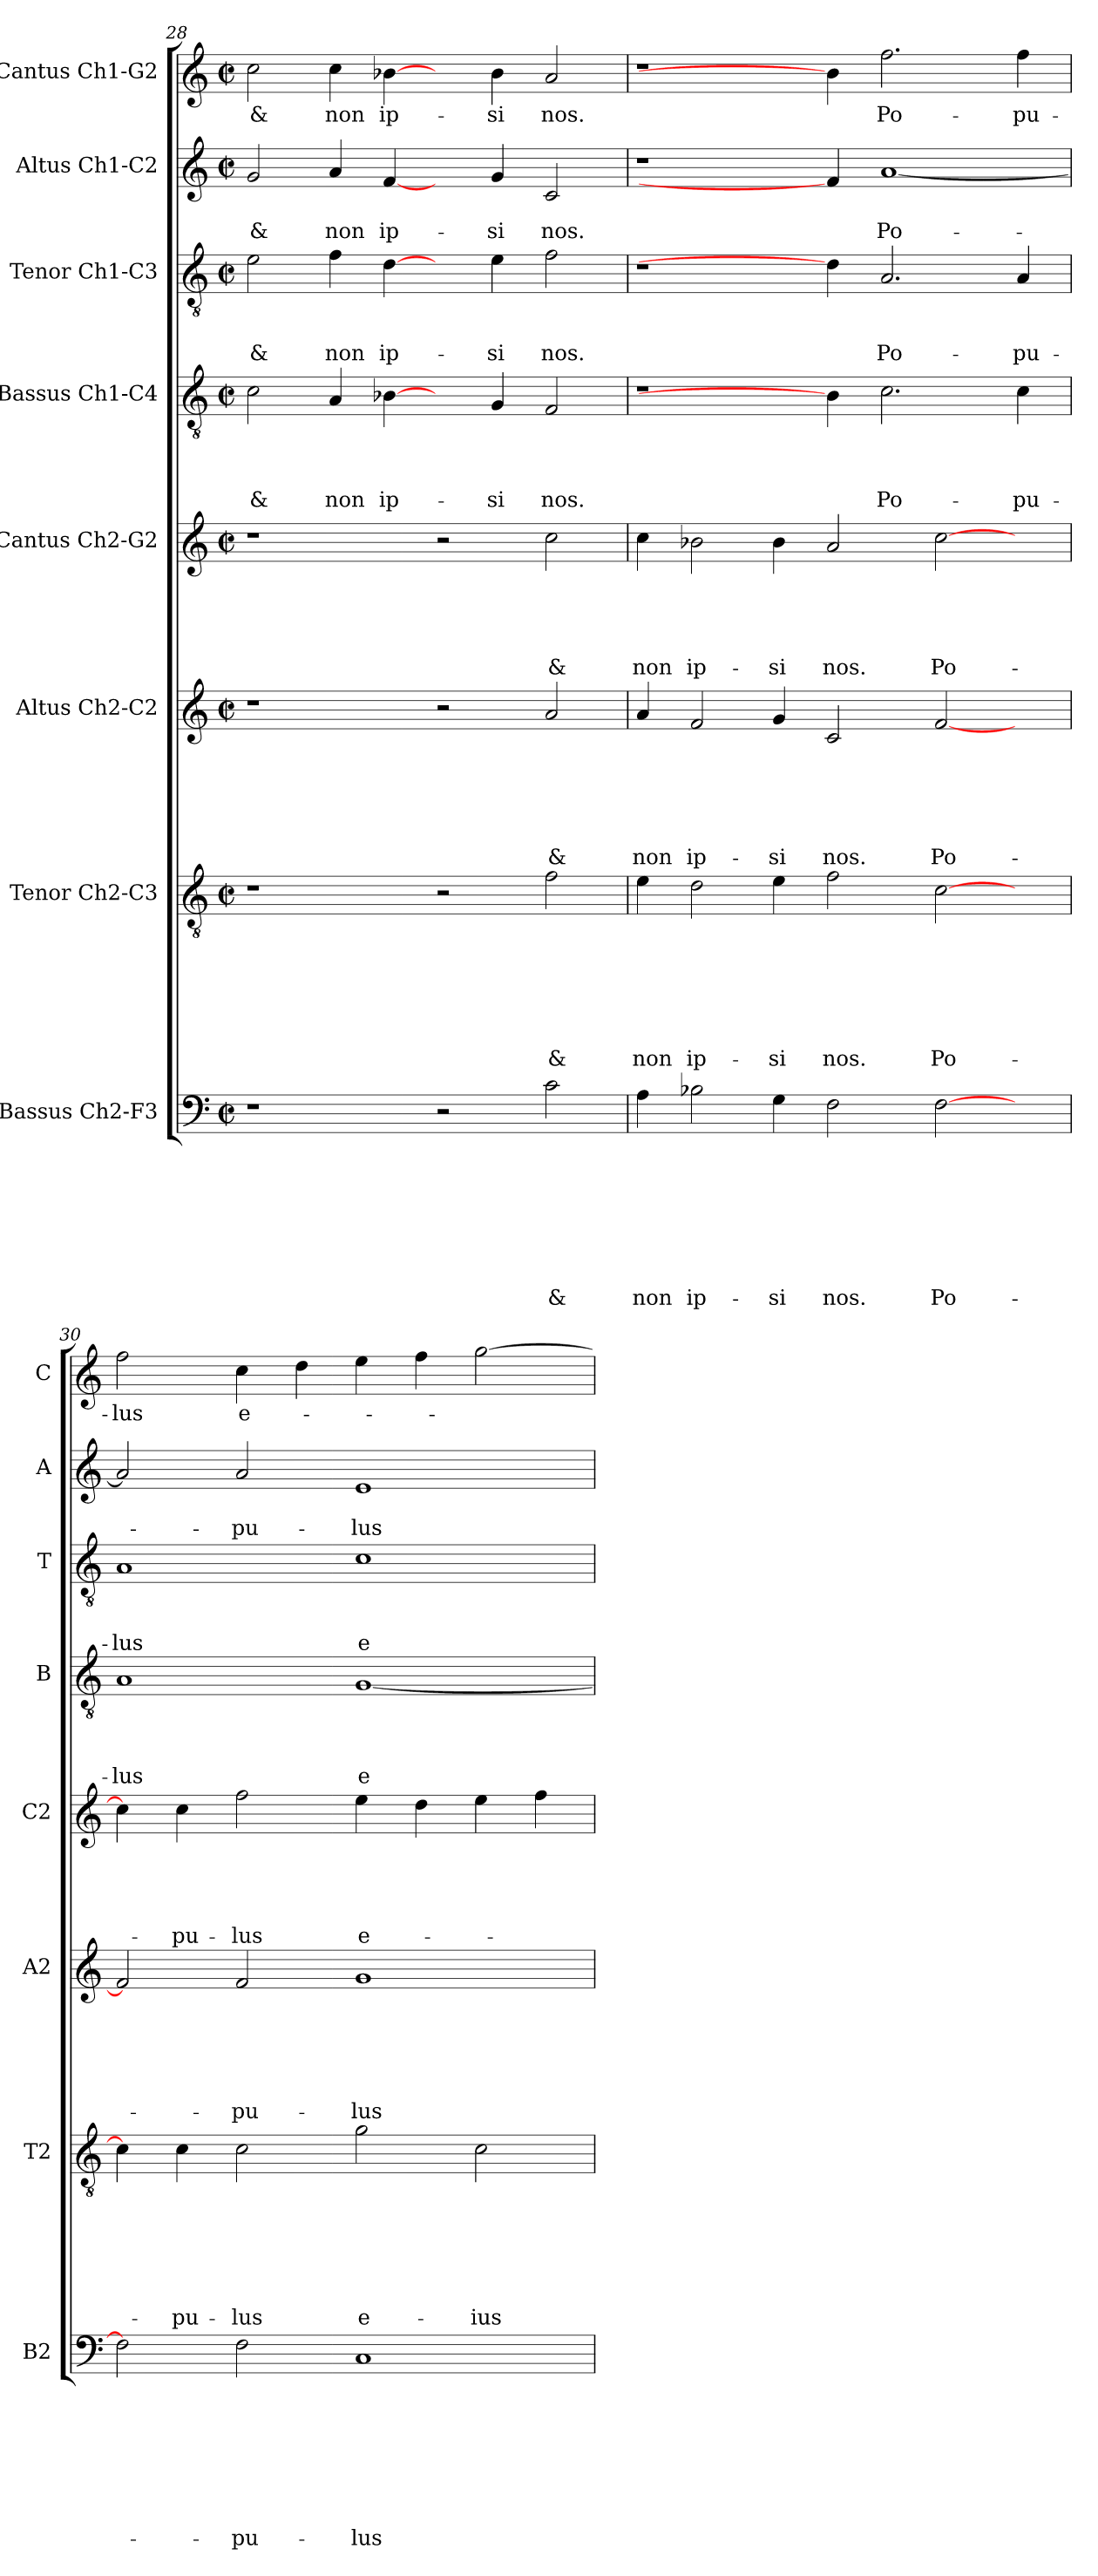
**kern	**text	**text	**text	**text	**text	**text	**text	**text	**kern	**text	**text	**text	**text	**text	**text	**text	**kern	**text	**text	**text	**text	**text	**text	**kern	**text	**text	**text	**text	**text	**kern	**text	**text	**text	**text	**kern	**text	**text	**text	**kern	**text	**text	**kern	**text
*part8	*part8	*part8	*part8	*part8	*part8	*part8	*part8	*part8	*part7	*part7	*part7	*part7	*part7	*part7	*part7	*part7	*part6	*part6	*part6	*part6	*part6	*part6	*part6	*part5	*part5	*part5	*part5	*part5	*part5	*part4	*part4	*part4	*part4	*part4	*part3	*part3	*part3	*part3	*part2	*part2	*part2	*part1	*part1
*staff8	*staff8	*staff8	*staff8	*staff8	*staff8	*staff8	*staff8	*staff8	*staff7	*staff7	*staff7	*staff7	*staff7	*staff7	*staff7	*staff7	*staff6	*staff6	*staff6	*staff6	*staff6	*staff6	*staff6	*staff5	*staff5	*staff5	*staff5	*staff5	*staff5	*staff4	*staff4	*staff4	*staff4	*staff4	*staff3	*staff3	*staff3	*staff3	*staff2	*staff2	*staff2	*staff1	*staff1
*I"Bassus Ch2-F3	*	*	*	*	*	*	*	*	*I"Tenor Ch2-C3	*	*	*	*	*	*	*	*I"Altus Ch2-C2	*	*	*	*	*	*	*I"Cantus Ch2-G2	*	*	*	*	*	*I"Bassus Ch1-C4	*	*	*	*	*I"Tenor Ch1-C3	*	*	*	*I"Altus Ch1-C2	*	*	*I"Cantus Ch1-G2	*
*I'B2	*	*	*	*	*	*	*	*	*I'T2	*	*	*	*	*	*	*	*I'A2	*	*	*	*	*	*	*I'C2	*	*	*	*	*	*I'B	*	*	*	*	*I'T	*	*	*	*I'A	*	*	*I'C	*
*clefF4	*	*	*	*	*	*	*	*	*clefGv2	*	*	*	*	*	*	*	*clefG2	*	*	*	*	*	*	*clefG2	*	*	*	*	*	*clefGv2	*	*	*	*	*clefGv2	*	*	*	*clefG2	*	*	*clefG2	*
*k[]	*	*	*	*	*	*	*	*	*k[]	*	*	*	*	*	*	*	*k[]	*	*	*	*	*	*	*k[]	*	*	*	*	*	*k[]	*	*	*	*	*k[]	*	*	*	*k[]	*	*	*k[]	*
*C:	*	*	*	*	*	*	*	*	*C:	*	*	*	*	*	*	*	*C:	*	*	*	*	*	*	*C:	*	*	*	*	*	*C:	*	*	*	*	*C:	*	*	*	*C:	*	*	*C:	*
*M2/2	*	*	*	*	*	*	*	*	*M2/2	*	*	*	*	*	*	*	*M2/2	*	*	*	*	*	*	*M2/2	*	*	*	*	*	*M2/2	*	*	*	*	*M2/2	*	*	*	*M2/2	*	*	*M2/2	*
*met(c|)	*	*	*	*	*	*	*	*	*met(c|)	*	*	*	*	*	*	*	*met(c|)	*	*	*	*	*	*	*met(c|)	*	*	*	*	*	*met(c|)	*	*	*	*	*met(c|)	*	*	*	*met(c|)	*	*	*met(c|)	*
=28	=28	=28	=28	=28	=28	=28	=28	=28	=28	=28	=28	=28	=28	=28	=28	=28	=28	=28	=28	=28	=28	=28	=28	=28	=28	=28	=28	=28	=28	=28	=28	=28	=28	=28	=28	=28	=28	=28	=28	=28	=28	=28	=28
!	!	!	!	!	!	!	!	!	!	!	!	!	!	!	!	!	!	!	!	!	!	!	!	!	!	!	!	!	!	!	!	!	!	!LO:LY:b	!	!	!	!LO:LY:b	!	!	!LO:LY:b	!	!LO:LY:b
1r	.	.	.	.	.	.	.	.	1r	.	.	.	.	.	.	.	1r	.	.	.	.	.	.	1r	.	.	.	.	.	2c\	.	.	.	&	2e\	.	.	&	2g/	.	&	2cc\	&
!	!	!	!	!	!	!	!	!	!	!	!	!	!	!	!	!	!	!	!	!	!	!	!	!	!	!	!	!	!	!	!	!	!	!LO:LY:b	!	!	!	!LO:LY:b	!	!	!LO:LY:b	!	!LO:LY:b
.	.	.	.	.	.	.	.	.	.	.	.	.	.	.	.	.	.	.	.	.	.	.	.	.	.	.	.	.	.	4A/	.	.	.	non	4f\	.	.	non	4a/	.	non	4cc\	non
!	!	!	!	!	!	!	!	!	!	!	!	!	!	!	!	!	!	!	!	!	!	!	!	!	!	!	!	!	!	!	!	!	!	!LO:LY:b	!	!	!	!LO:LY:b	!	!	!LO:LY:b	!	!LO:LY:b
.	.	.	.	.	.	.	.	.	.	.	.	.	.	.	.	.	.	.	.	.	.	.	.	.	.	.	.	.	.	[4B-X\	.	.	.	ip-	[4d\	.	.	ip-	[4f/	.	ip-	[4b-X\	ip-
2r	.	.	.	.	.	.	.	.	2r	.	.	.	.	.	.	.	2r	.	.	.	.	.	.	2r	.	.	.	.	.	4ryy	.	.	.	.	4ryy	.	.	.	4ryy	.	.	4ryy	.
!	!	!	!	!	!	!	!	!	!	!	!	!	!	!	!	!	!	!	!	!	!	!	!	!	!	!	!	!	!	!	!	!	!	!LO:LY:b	!	!	!	!LO:LY:b	!	!	!LO:LY:b	!	!LO:LY:b
.	.	.	.	.	.	.	.	.	.	.	.	.	.	.	.	.	.	.	.	.	.	.	.	.	.	.	.	.	.	4G/	.	.	.	-si	4e\	.	.	-si	4g/	.	-si	4b-\	-si
!	!	!	!	!	!	!	!	!LO:LY:b	!	!	!	!	!	!	!	!LO:LY:b	!	!	!	!	!	!	!LO:LY:b	!	!	!	!	!	!LO:LY:b	!	!	!	!	!LO:LY:b	!	!	!	!LO:LY:b	!	!	!LO:LY:b	!	!LO:LY:b
2c\	.	.	.	.	.	.	.	&	2f\	.	.	.	.	.	.	&	2a/	.	.	.	.	.	&	2cc\	.	.	.	.	&	2F/	.	.	.	nos.	2f\	.	.	nos.	2c/	.	nos.	2a/	nos.
=29	=29	=29	=29	=29	=29	=29	=29	=29	=29	=29	=29	=29	=29	=29	=29	=29	=29	=29	=29	=29	=29	=29	=29	=29	=29	=29	=29	=29	=29	=29	=29	=29	=29	=29	=29	=29	=29	=29	=29	=29	=29	=29	=29
!	!	!	!	!	!	!	!	!LO:LY:b	!	!	!	!	!	!	!	!LO:LY:b	!	!	!	!	!	!	!LO:LY:b	!	!	!	!	!	!LO:LY:b	!	!	!	!	!	!	!	!	!	!	!	!	!	!
4A\	.	.	.	.	.	.	.	non	4e\	.	.	.	.	.	.	non	4a/	.	.	.	.	.	non	4cc\	.	.	.	.	non	1r	.	.	.	.	1r	.	.	.	1r	.	.	1r	.
!	!	!	!	!	!	!	!	!LO:LY:b	!	!	!	!	!	!	!	!LO:LY:b	!	!	!	!	!	!	!LO:LY:b	!	!	!	!	!	!LO:LY:b	!	!	!	!	!	!	!	!	!	!	!	!	!	!
2B-X\	.	.	.	.	.	.	.	ip-	2d\	.	.	.	.	.	.	ip-	2f/	.	.	.	.	.	ip-	2b-X\	.	.	.	.	ip-	.	.	.	.	.	.	.	.	.	.	.	.	.	.
!	!	!	!	!	!	!	!	!LO:LY:b	!	!	!	!	!	!	!	!LO:LY:b	!	!	!	!	!	!	!LO:LY:b	!	!	!	!	!	!LO:LY:b	!	!	!	!	!	!	!	!	!	!	!	!	!	!
4G\	.	.	.	.	.	.	.	-si	4e\	.	.	.	.	.	.	-si	4g/	.	.	.	.	.	-si	4b-\	.	.	.	.	-si	.	.	.	.	.	.	.	.	.	.	.	.	.	.
!	!	!	!	!	!	!	!	!LO:LY:b	!	!	!	!	!	!	!	!LO:LY:b	!	!	!	!	!	!	!LO:LY:b	!	!	!	!	!	!LO:LY:b	!	!	!	!	!	!	!	!	!	!	!	!	!	!
2F\	.	.	.	.	.	.	.	nos.	2f\	.	.	.	.	.	.	nos.	2c/	.	.	.	.	.	nos.	2a/	.	.	.	.	nos.	4B-\]	.	.	.	.	4d\]	.	.	.	4f/]	.	.	4b-\]	.
!	!	!	!	!	!	!	!	!	!	!	!	!	!	!	!	!	!	!	!	!	!	!	!	!	!	!	!	!	!	!	!	!	!	!LO:LY:b	!	!	!	!LO:LY:b	!	!	!LO:LY:b	!	!LO:LY:b
.	.	.	.	.	.	.	.	.	.	.	.	.	.	.	.	.	.	.	.	.	.	.	.	.	.	.	.	.	.	2.c\	.	.	.	Po-	2.A/	.	.	Po-	[1a	.	Po-	2.ff\	Po-
!	!	!	!	!	!	!	!	!LO:LY:b	!	!	!	!	!	!	!	!LO:LY:b	!	!	!	!	!	!	!LO:LY:b	!	!	!	!	!	!LO:LY:b	!	!	!	!	!	!	!	!	!	!	!	!	!	!
[2F\	.	.	.	.	.	.	.	Po-	[2c\	.	.	.	.	.	.	Po-	[2f/	.	.	.	.	.	Po-	[2cc\	.	.	.	.	Po-	.	.	.	.	.	.	.	.	.	.	.	.	.	.
!	!	!	!	!	!	!	!	!	!	!	!	!	!	!	!	!	!	!	!	!	!	!	!	!	!	!	!	!	!	!	!	!	!	!LO:LY:b	!	!	!	!LO:LY:b	!	!	!	!	!LO:LY:b
4ryy	.	.	.	.	.	.	.	.	4ryy	.	.	.	.	.	.	.	4ryy	.	.	.	.	.	.	4ryy	.	.	.	.	.	4c\	.	.	.	-pu-	4A/	.	.	-pu-	.	.	.	4ff\	-pu-
=30	=30	=30	=30	=30	=30	=30	=30	=30	=30	=30	=30	=30	=30	=30	=30	=30	=30	=30	=30	=30	=30	=30	=30	=30	=30	=30	=30	=30	=30	=30	=30	=30	=30	=30	=30	=30	=30	=30	=30	=30	=30	=30	=30
!	!	!	!	!	!	!	!	!	!	!	!	!	!	!	!	!	!	!	!	!	!	!	!	!	!	!	!	!	!	!	!	!	!	!LO:LY:b	!	!	!	!LO:LY:b	!	!	!	!	!LO:LY:b
2F\]	.	.	.	.	.	.	.	.	4c\]	.	.	.	.	.	.	.	2f/]	.	.	.	.	.	.	4cc\]	.	.	.	.	.	1A	.	.	.	-lus	1A	.	.	-lus	2a/]	.	.	2ff\	-lus
!	!	!	!	!	!	!	!	!	!	!	!	!	!	!	!	!LO:LY:b	!	!	!	!	!	!	!	!	!	!	!	!	!LO:LY:b	!	!	!	!	!	!	!	!	!	!	!	!	!	!
.	.	.	.	.	.	.	.	.	4c\	.	.	.	.	.	.	-pu-	.	.	.	.	.	.	.	4cc\	.	.	.	.	-pu-	.	.	.	.	.	.	.	.	.	.	.	.	.	.
!	!	!	!	!	!	!	!	!LO:LY:b	!	!	!	!	!	!	!	!LO:LY:b	!	!	!	!	!	!	!LO:LY:b	!	!	!	!	!	!LO:LY:b	!	!	!	!	!	!	!	!	!	!	!	!LO:LY:b	!	!LO:LY:b
2F\	.	.	.	.	.	.	.	-pu-	2c\	.	.	.	.	.	.	-lus	2f/	.	.	.	.	.	-pu-	2ff\	.	.	.	.	-lus	.	.	.	.	.	.	.	.	.	2a/	.	-pu-	4cc\	e-
.	.	.	.	.	.	.	.	.	.	.	.	.	.	.	.	.	.	.	.	.	.	.	.	.	.	.	.	.	.	.	.	.	.	.	.	.	.	.	.	.	.	4dd\	.
!	!	!	!	!	!	!	!	!LO:LY:b	!	!	!	!	!	!	!	!LO:LY:b	!	!	!	!	!	!	!LO:LY:b	!	!	!	!	!	!LO:LY:b	!	!	!	!	!LO:LY:b	!	!	!	!LO:LY:b	!	!	!LO:LY:b	!	!
1C	.	.	.	.	.	.	.	-lus	2g\	.	.	.	.	.	.	e-	1g	.	.	.	.	.	-lus	4ee\	.	.	.	.	e-	[1G	.	.	.	e-	1c	.	.	e-	1e	.	-lus	4ee\	.
.	.	.	.	.	.	.	.	.	.	.	.	.	.	.	.	.	.	.	.	.	.	.	.	4dd\	.	.	.	.	.	.	.	.	.	.	.	.	.	.	.	.	.	4ff\	.
!	!	!	!	!	!	!	!	!	!	!	!	!	!	!	!	!LO:LY:b	!	!	!	!	!	!	!	!	!	!	!	!	!	!	!	!	!	!	!	!	!	!	!	!	!	!	!
.	.	.	.	.	.	.	.	.	2c\	.	.	.	.	.	.	-ius	.	.	.	.	.	.	.	4ee\	.	.	.	.	.	.	.	.	.	.	.	.	.	.	.	.	.	[2gg\	.
.	.	.	.	.	.	.	.	.	.	.	.	.	.	.	.	.	.	.	.	.	.	.	.	4ff\	.	.	.	.	.	.	.	.	.	.	.	.	.	.	.	.	.	.	.
=	=	=	=	=	=	=	=	=	=	=	=	=	=	=	=	=	=	=	=	=	=	=	=	=	=	=	=	=	=	=	=	=	=	=	=	=	=	=	=	=	=	=	=
*-	*-	*-	*-	*-	*-	*-	*-	*-	*-	*-	*-	*-	*-	*-	*-	*-	*-	*-	*-	*-	*-	*-	*-	*-	*-	*-	*-	*-	*-	*-	*-	*-	*-	*-	*-	*-	*-	*-	*-	*-	*-	*-	*-
